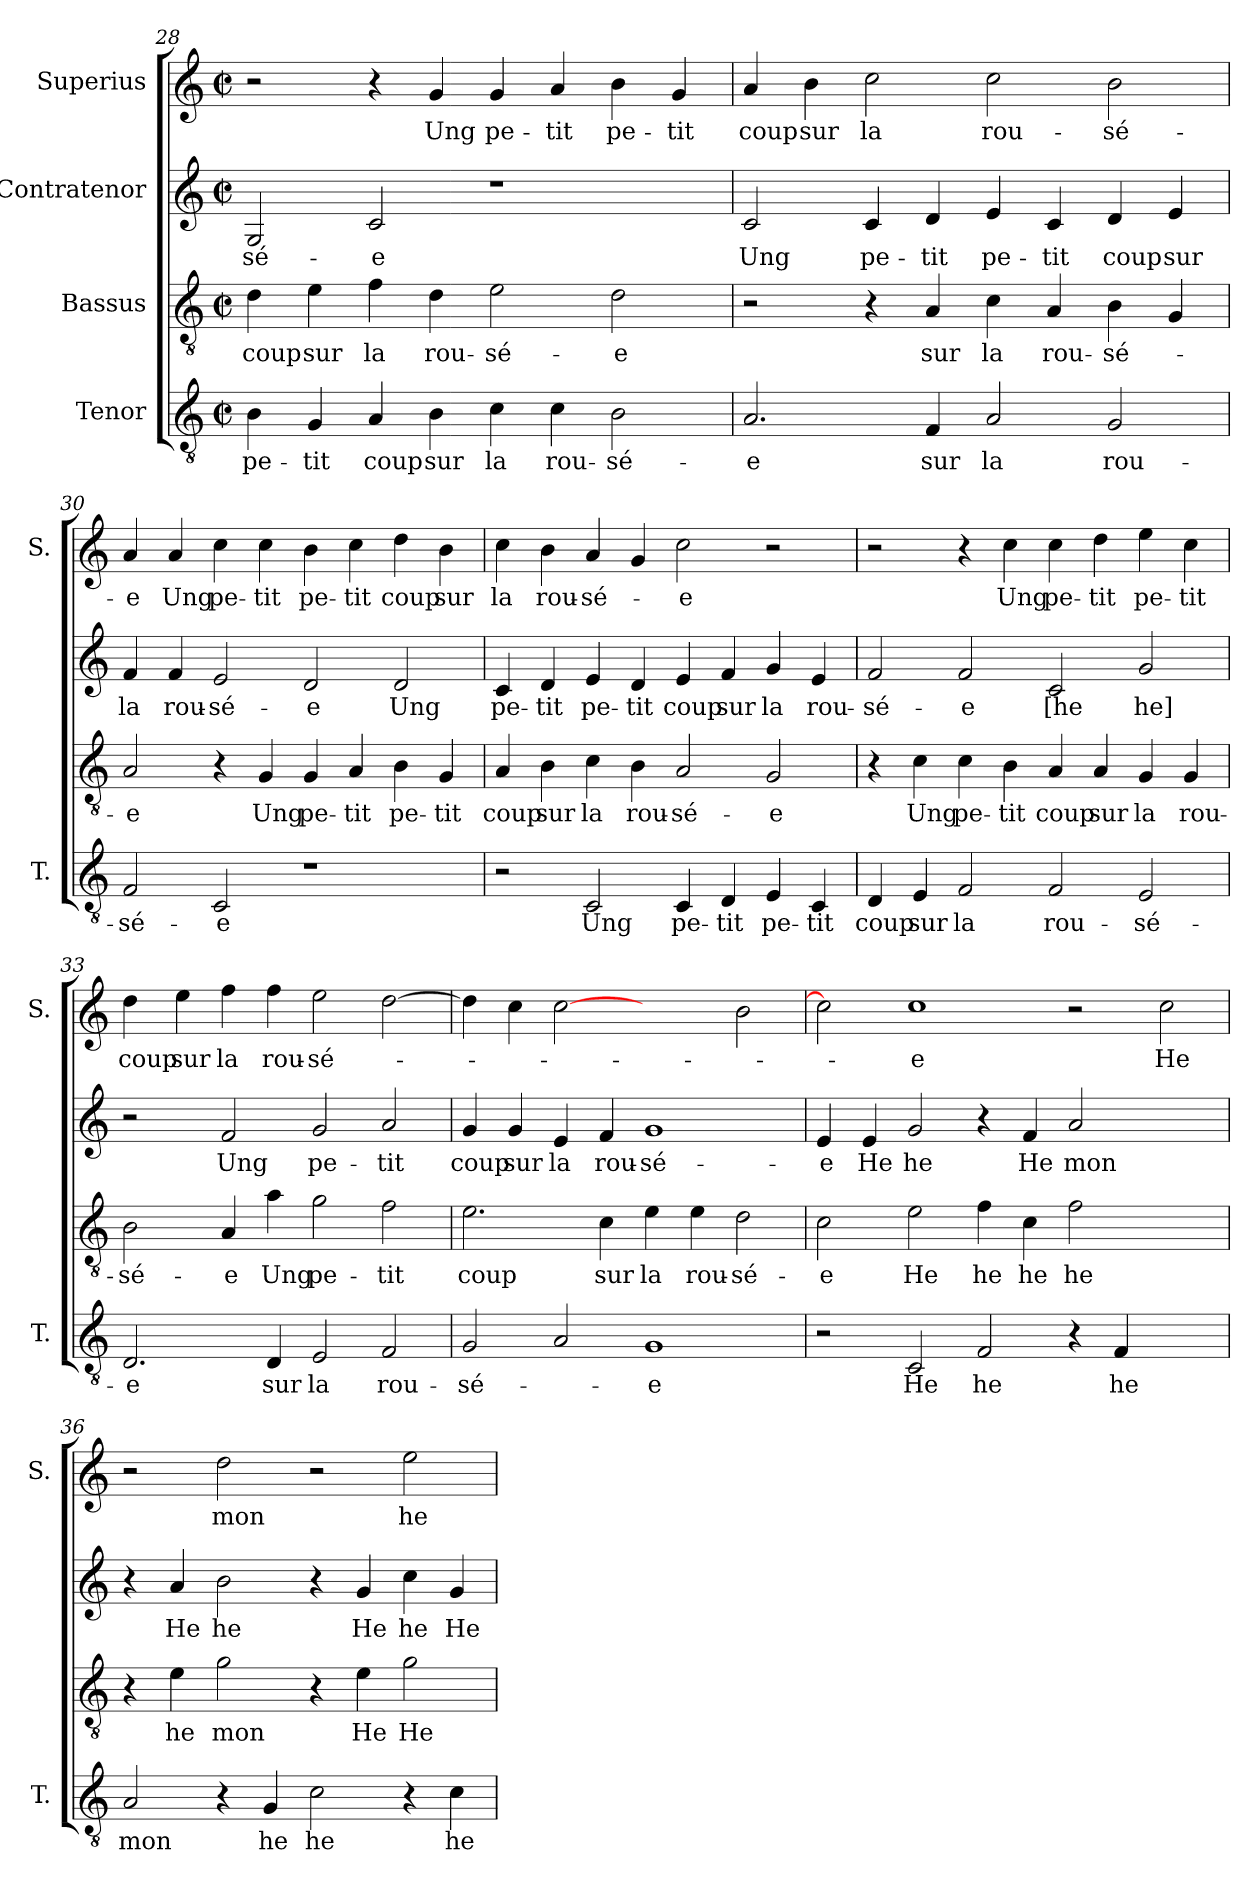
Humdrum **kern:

**kern	**text	**kern	**text	**kern	**text	**kern	**text
*part4	*part4	*part3	*part3	*part2	*part2	*part1	*part1
*staff4	*staff4	*staff3	*staff3	*staff2	*staff2	*staff1	*staff1
*I"Tenor	*	*I"Bassus	*	*I"Contratenor	*	*I"Superius	*
*I'T.	*	*	*	*	*	*I'S.	*
*clefGv2	*	*clefGv2	*	*clefG2	*	*clefG2	*
*k[]	*	*k[]	*	*k[]	*	*k[]	*
*C:	*	*C:	*	*C:	*	*C:	*
*M2/2	*	*M2/2	*	*M2/2	*	*M2/2	*
*met(c|)	*	*met(c|)	*	*met(c|)	*	*met(c|)	*
=28	=28	=28	=28	=28	=28	=28	=28
4B\	pe-	4d\	coup	2G/	-sé-	2r	.
4G/	-tit	4e\	sur	.	.	.	.
4A/	coup	4f\	la	2c/	-e	4r	.
4B\	sur	4d\	rou-	.	.	4g/	Ung
4c\	la	2e\	-sé-	1r	.	4g/	pe-
4c\	rou-	.	.	.	.	4a/	-tit
2B\	-sé-	2d\	-e	.	.	4b\	pe-
.	.	.	.	.	.	4g/	-tit
=29	=29	=29	=29	=29	=29	=29	=29
2.A/	-e	2r	.	2c/	Ung	4a/	coup
.	.	.	.	.	.	4b\	sur
.	.	4r	.	4c/	pe-	2cc\	la
4F/	sur	4A/	sur	4d/	-tit	.	.
2A/	la	4c\	la	4e/	pe-	2cc\	rou-
.	.	4A/	rou-	4c/	-tit	.	.
2G/	rou-	4B\	-sé-	4d/	coup	2b\	-sé-
.	.	4G/	.	4e/	sur	.	.
!!LO:LB:g=z
=30	=30	=30	=30	=30	=30	=30	=30
2F/	-sé-	2A/	-e	4f/	la	4a/	-e
.	.	.	.	4f/	rou-	4a/	Ung
2C/	-e	4r	.	2e/	-sé-	4cc\	pe-
.	.	4G/	Ung	.	.	4cc\	-tit
1r	.	4G/	pe-	2d/	-e	4b\	pe-
.	.	4A/	-tit	.	.	4cc\	-tit
.	.	4B\	pe-	2d/	Ung	4dd\	coup
.	.	4G/	-tit	.	.	4b\	sur
=31	=31	=31	=31	=31	=31	=31	=31
2r	.	4A/	coup	4c/	pe-	4cc\	la
.	.	4B\	sur	4d/	-tit	4b\	rou-
2C/	Ung	4c\	la	4e/	pe-	4a/	-sé-
.	.	4B\	rou-	4d/	-tit	4g/	.
4C/	pe-	2A/	-sé-	4e/	coup	2cc\	-e
4D/	-tit	.	.	4f/	sur	.	.
4E/	pe-	2G/	-e	4g/	la	2r	.
4C/	-tit	.	.	4e/	rou-	.	.
=32	=32	=32	=32	=32	=32	=32	=32
4D/	coup	4r	.	2f/	-sé-	2r	.
4E/	sur	4c\	Ung	.	.	.	.
2F/	la	4c\	pe-	2f/	-e	4r	.
.	.	4B\	-tit	.	.	4cc\	Ung
2F/	rou-	4A/	coup	2c/	[he	4cc\	pe-
.	.	4A/	sur	.	.	4dd\	-tit
2E/	-sé-	4G/	la	2g/	he]	4ee\	pe-
.	.	4G/	rou-	.	.	4cc\	-tit
=33	=33	=33	=33	=33	=33	=33	=33
2.D/	-e	2B\	-sé-	2r	.	4dd\	coup
.	.	.	.	.	.	4ee\	sur
.	.	4A/	-e	2f/	Ung	4ff\	la
4D/	sur	4a\	Ung	.	.	4ff\	rou-
2E/	la	2g\	pe-	2g/	pe-	2ee\	-sé-
2F/	rou-	2f\	-tit	2a/	-tit	[2dd\	.
!!LO:LB:g=z
=34	=34	=34	=34	=34	=34	=34	=34
2G/	-sé-	2.e\	coup	4g/	coup	4dd\]	.
.	.	.	.	4g/	sur	4cc\	.
2A/	.	.	.	4e/	la	[2cc\	.
.	.	4c\	sur	4f/	rou-	.	.
1G/	-e	4e\	la	1g/	-sé-	2ryy	.
.	.	4e\	rou-	.	.	.	.
.	.	2d\	-sé-	.	.	2b\	.
=35	=35	=35	=35	=35	=35	=35	=35
2r	.	2c\	-e	4e/	-e	2cc\]	.
.	.	.	.	4e/	He	.	.
2C/	He	2e\	He	2g/	he	1cc\	-e
2F/	he	4f\	he	4r	.	.	.
.	.	4c\	he	4f/	He	.	.
4r	.	2f\	he	2a/	mon	2r	.
4F/	he	.	.	.	.	.	.
2ryy	.	2ryy	.	2ryy	.	2cc\	He
=36	=36	=36	=36	=36	=36	=36	=36
2A/	mon	4r	.	4r	.	2r	.
.	.	4e\	he	4a/	He	.	.
4r	.	2g\	mon	2b\	he	2dd\	mon
4G/	he	.	.	.	.	.	.
2c\	he	4r	.	4r	.	2r	.
.	.	4e\	He	4g/	He	.	.
4r	.	2g\	He	4cc\	he	2ee\	he
4c\	he	.	.	4g/	He	.	.
=	=	=	=	=	=	=	=
*-	*-	*-	*-	*-	*-	*-	*-
